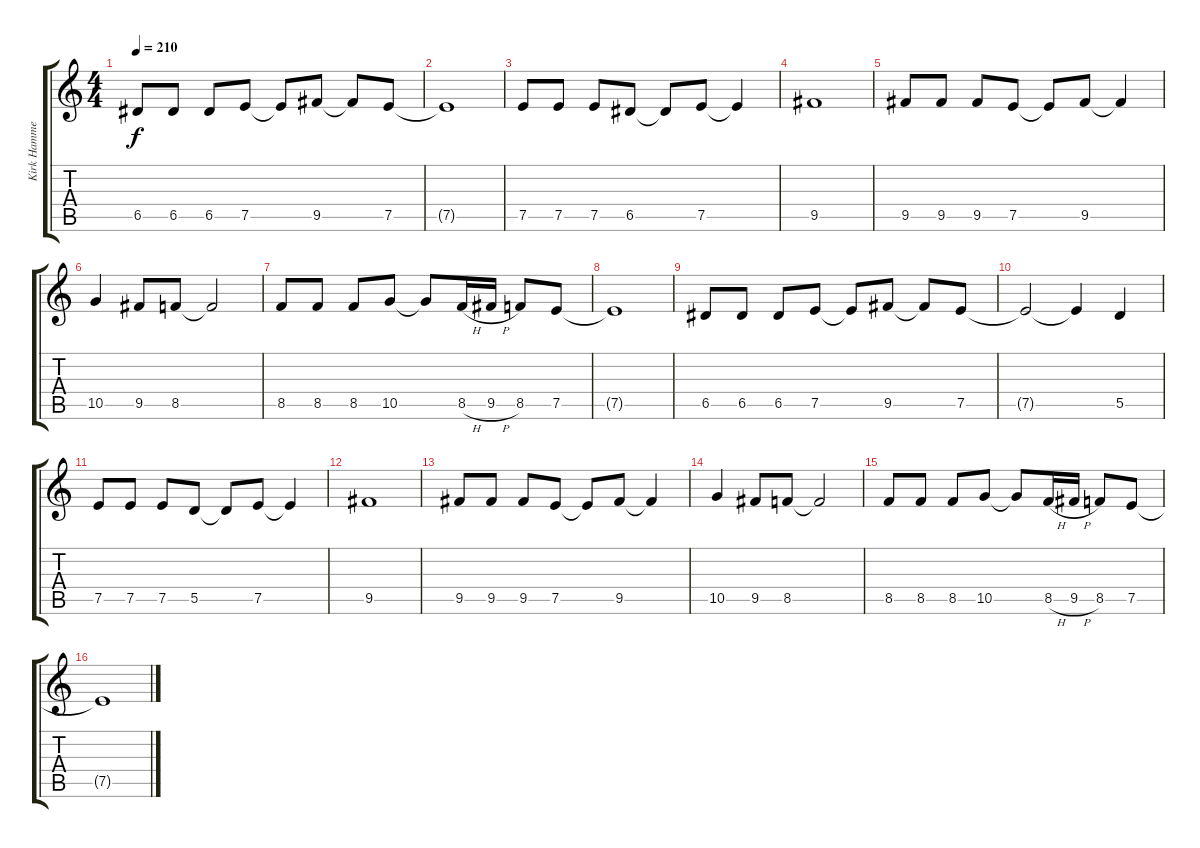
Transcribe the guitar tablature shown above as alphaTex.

\track ("Kirk Hammet" "Kirk Hamme") {instrument electricguitarclean}
\staff {score tabs}
\tuning (E4 B3 G3 D3 A2 E2) {hide}
\ts (4 4)
\tempo 210
\clef g2
\ks c
6.5.8{dy f} 6.5.8 6.5.8 7.5.8 7.5{t}.8 9.5.8 9.5{t}.8 7.5.8 |
7.5{t}.1 |
7.5.8 7.5.8 7.5.8 6.5.8 6.5{t}.8 7.5.8 7.5{t}.4 |
9.5.1 |
9.5.8 9.5.8 9.5.8 7.5.8 7.5{t}.8 9.5.8 9.5{t}.4 |
10.5.4 9.5.8 8.5.8 8.5{t}.2 |
8.5.8 8.5.8 8.5.8 10.5.8 10.5{t}.8 8.5{h}.16 9.5{h}.16 8.5.8 7.5.8 |
7.5{t}.1 |
6.5.8 6.5.8 6.5.8 7.5.8 7.5{t}.8 9.5.8 9.5{t}.8 7.5.8 |
7.5{t}.2 7.5{t}.4 5.5.4 |
7.5.8 7.5.8 7.5.8 5.5.8 5.5{t}.8 7.5.8 7.5{t}.4 |
9.5.1 |
9.5.8 9.5.8 9.5.8 7.5.8 7.5{t}.8 9.5.8 9.5{t}.4 |
10.5.4 9.5.8 8.5.8 8.5{t}.2 |
8.5.8 8.5.8 8.5.8 10.5.8 10.5{t}.8 8.5{h}.16 9.5{h}.16 8.5.8 7.5.8 |
7.5{t}.1
